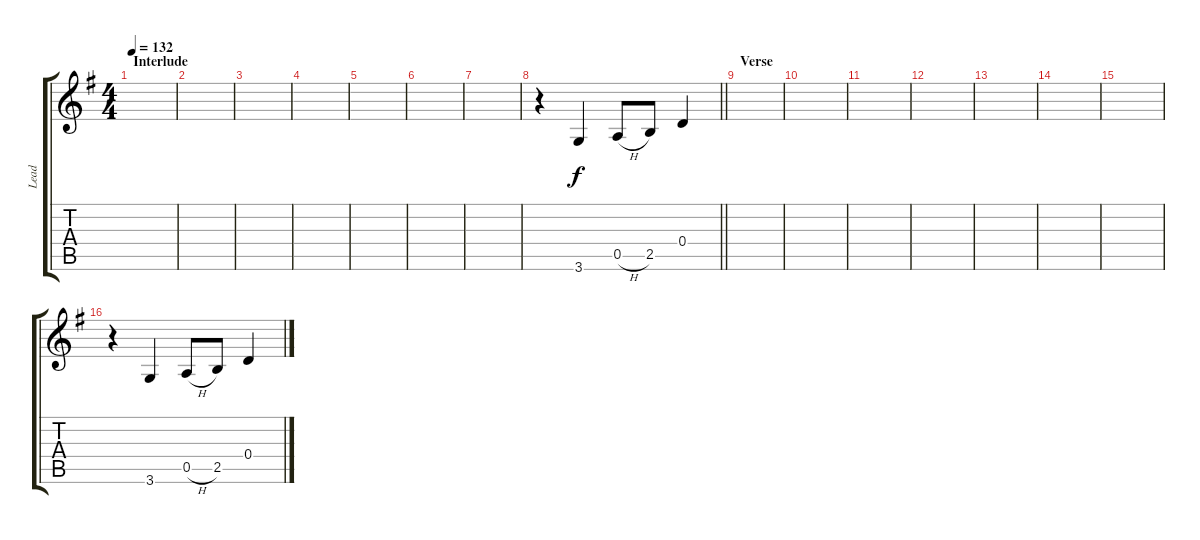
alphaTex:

\track ("Lead" "Lead") {instrument overdrivenguitar}
\staff {score tabs}
\tuning (E4 B3 G3 D3 A2 E2) {hide}
\ts (4 4)
\section ("" "Interlude")
\tempo 132
\clef g2
\ks g
|
|
|
|
|
|
|
\barLineRight lightlight
r.4 3.6.4 0.5{h}.8 2.5.8 0.4.4 |
\section ("" "Verse")
|
|
|
|
|
|
|
r.4 3.6.4 0.5{h}.8 2.5.8 0.4.4
